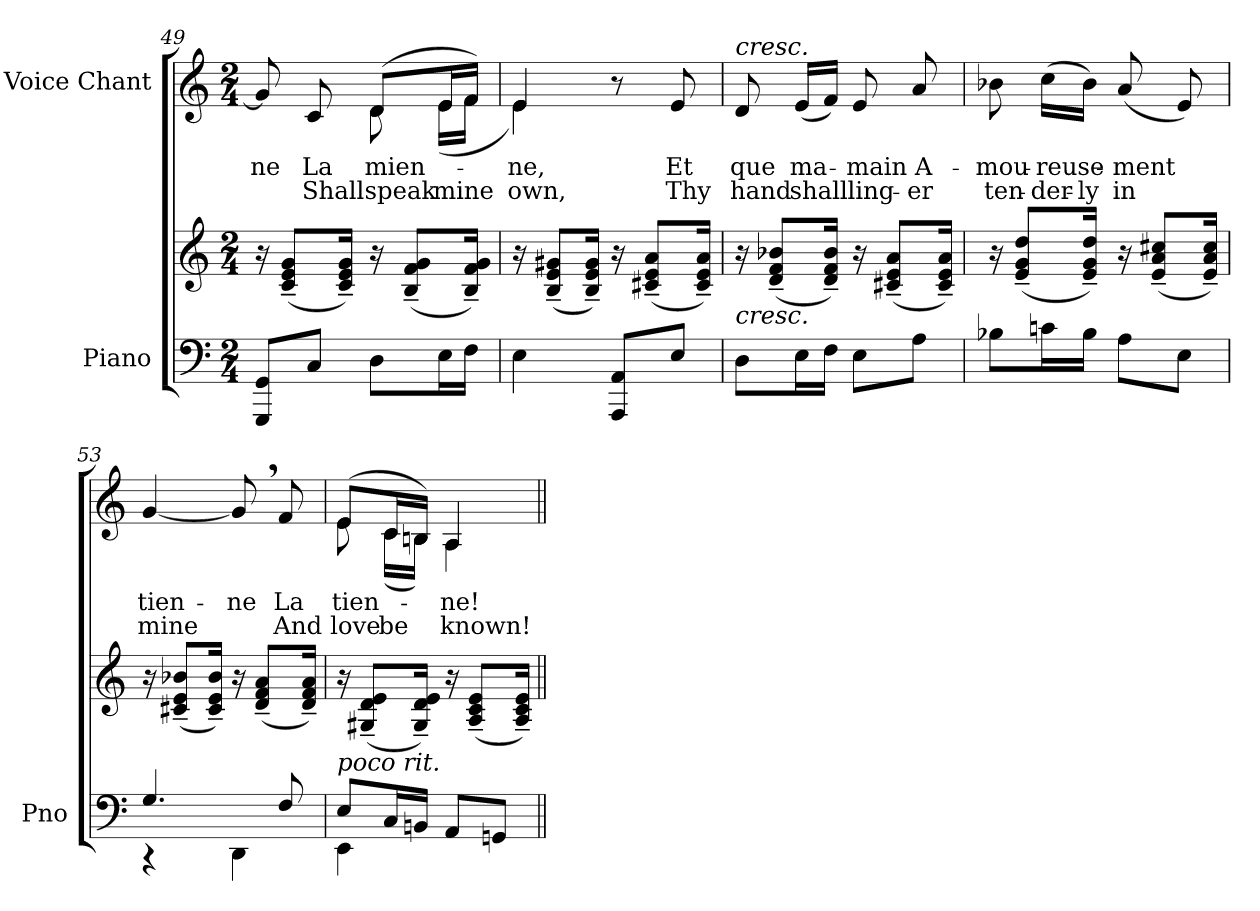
**kern	**kern	**kern	**text	**text
*part2	*part2	*part1	*part1	*part1
*staff3	*staff2	*staff1	*staff1	*staff1
*I"Piano	*	*I"Voice Chant	*	*
*I'Pno	*	*	*	*
!!LO:LB:g=z
*clefF4	*clefG2	*clefG2	*	*
*k[]	*k[]	*k[]	*	*
*M2/4	*M2/4	*M2/4	*	*
=49	=49	=49	=49	=49
!	!	!	!LO:LY:b	!
*	*	*^	*	*
8GGG/ 8GG/L	16r	8g/]	4ryy	-ne	.
.	(<8c/~ 8e/~ 8g/~L	.	.	.	.
!	!	!	!	!LO:LY:b	!LO:LY:b
8C/J	.	8c/	.	La	Shall
.	16c/~ 16e/~ 16g/~Jk)	.	.	.	.
!	!	!	!	!LO:LY:b	!LO:LY:b
8D\L	16r	(>8d/L	8d\	mien-	speak
.	(<8B/~ 8f/~ 8g/~L	.	.	.	.
!	!	!	!	!	!LO:LY:b
16E\L	.	16e/L	(<16e\LL	.	-mine
16F\JJ	16B/~ 16f/~ 16g/~Jk)	16f/JJ)	16f\JJ	.	.
=50	=50	=50	=50	=50	=50
!	!	!	!	!LO:LY:b	!LO:LY:b
4E\	16r	4e/	4e\)	-ne,	own,
.	(<8B/~ 8e/~ 8g#X/~L	.	.	.	.
.	16B/~ 16e/~ 16g#/~Jk)	.	.	.	.
8AAA/ 8AA/L	16r	8r	4ryy	.	.
.	(<8c#X/~ 8e/~ 8a/~L	.	.	.	.
!	!	!	!	!LO:LY:b	!LO:LY:b
8E/J	.	8e/	.	Et	Thy
.	16c#/~ 16e/~ 16a/~Jk)	.	.	.	.
*	*	*v	*v	*	*
=51	=51	=51	=51	=51
!	!	!LO:TX:a:i:t=cresc.	!	!
!	!LO:TX:b:i:t=cresc.	!	!	!
!	!	!	!LO:LY:b	!LO:LY:b
8D\L	16r	8d/	que	hand
.	(<8d/~ 8f/~ 8b-X/~L	.	.	.
!	!	!	!LO:LY:b	!LO:LY:b
16E\L	.	(<16e/LL	ma-	shall
16F\JJ	16d/~ 16f/~ 16b-/~Jk)	16f/JJ)	.	.
!	!	!	!LO:LY:b	!LO:LY:b
8E\L	16r	8e/	-main	ling-
.	(<8c#X/~ 8e/~ 8a/~L	.	.	.
!	!	!	!LO:LY:b	!LO:LY:b
8A\J	.	8a/	A-	-er
.	16c#/~ 16e/~ 16a/~Jk)	.	.	.
!!LO:LB:g=z
=52	=52	=52	=52	=52
!	!	!	!LO:LY:b	!LO:LY:b
8B-X\L	16r	8b-X\	-mou-	ten-
.	(<8e/~ 8g/~ 8dd/~L	.	.	.
!	!	!	!LO:LY:b	!LO:LY:b
16cn\L	.	(>16cc\LL	-reuse-	-der-
!	!	!	!	!LO:LY:b
16B-\JJ	16e/~ 16g/~ 16dd/~Jk)	16b-\JJ)	.	-ly
!	!	!	!LO:LY:b	!LO:LY:b
8A\L	16r	(<8a/	-ment	-in
.	(<8e/~ 8a/~ 8cc#X/~L	.	.	.
8E\J	.	8e/)	.	.
.	16e/~ 16a/~ 16cc#/~Jk)	.	.	.
=53	=53	=53	=53	=53
*^	*	*	*	*
!	!	!	!	!LO:LY:b	!LO:LY:b
4.G/	4r	16r	[4g/	tien-	-mine
.	.	(<8c#X/~ 8e/~ 8b-X/~L	.	.	.
.	.	16c#/~ 16e/~ 16b-/~Jk)	.	.	.
!	!	!	!	!LO:LY:b	!
.	4DD\	16r	8g,/]	-ne	.
.	.	(<8d/~ 8f/~ 8a/~L	.	.	.
!	!	!	!	!LO:LY:b	!LO:LY:b
8F/	.	.	8f/	La	And
.	.	16d/~ 16f/~ 16a/~Jk)	.	.	.
=54	=54	=54	=54	=54	=54
!	!	!	!LO:TX:a:i:t=poco rit.                portando.	!	!
!	!	!LO:TX:b:i:t=poco rit.	!	!	!
!	!	!	!	!LO:LY:b	!LO:LY:b
*	*	*	*^	*	*
8E/L	4EE\	16r	(>8e/L	8e\	tien-	love
.	.	(<8G#X/~ 8d/~ 8e/~L	.	.	.	.
!	!	!	!	!	!	!LO:LY:b
16C/L	.	.	16c/L	(<16c\LL	.	-be
16BBn/JJ	.	16G#/~ 16d/~ 16e/~Jk)	16Bn/JJ)	16B\JJ)	.	.
!	!	!	!	!	!LO:LY:b	!LO:LY:b
8AA/L	4ryy	16r	4A/	4A\	-ne!	known!
.	.	(<8A/~ 8c/~ 8e/~L	.	.	.	.
8GGn/J	.	.	.	.	.	.
.	.	16A/~ 16c/~ 16e/~Jk)	.	.	.	.
*v	*v	*	*v	*v	*	*
=||	=||	=||	=||	=||
*-	*-	*-	*-	*-
